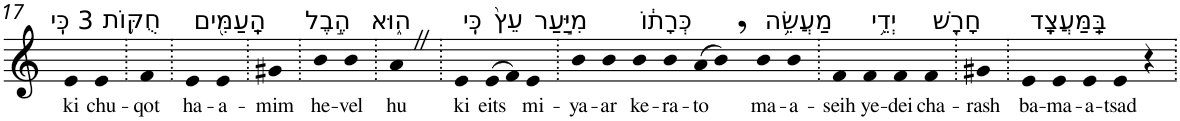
**kern	**text
*part1	*part1
*staff1	*staff1
*I"Piano	*
*I'Pno	*
!!LO:PB:g=z
*clefG2	*
*k[]	*
=17	=17
!LO:TX:a:t=3 כִּֽי	!
!	!LO:LY:b
4e	ki
!LO:TX:a:t=חֻקּ֥וֹת	!
!	!LO:LY:b
4e	chu-
=18.	=18.
!	!LO:LY:b
4f	-qot
=19.	=19.
!LO:TX:a:t=הָֽעַמִּ֖ים	!
!	!LO:LY:b
4e	ha-
!	!LO:LY:b
4e	-a-
=20.	=20.
!	!LO:LY:b
4g#X	-mim
=21.	=21.
!LO:TX:a:t=הֶ֣בֶל	!
!	!LO:LY:b
4b	he-
!	!LO:LY:b
4b	-vel
=22.	=22.
!LO:TX:a:t=ה֑וּא	!
!	!LO:LY:b
4aZ	hu
=23.	=23.
!LO:TX:a:t=כִּֽי	!
!	!LO:LY:b
4e	ki
!LO:TX:a:t=עֵץ֙	!
!	!LO:LY:b
(>8e	eits
8f)	.
!LO:TX:a:t=מִיַּ֣עַר	!
!	!LO:LY:b
4e	mi-
=24.	=24.
!	!LO:LY:b
4b	-ya-
!	!LO:LY:b
4b	-ar
!LO:TX:a:t=כְּרָת֔וֹ	!
!	!LO:LY:b
4b	ke-
!	!LO:LY:b
4b	-ra-
!	!LO:LY:b
(>8a	-to
8b,)	.
!LO:TX:a:t=מַעֲשֵׂ֥ה	!
!	!LO:LY:b
4b	ma-
!	!LO:LY:b
4b	-a-
=25.	=25.
!	!LO:LY:b
4f	-seih
!LO:TX:a:t=יְדֵ֥י	!
!	!LO:LY:b
4f	ye-
!	!LO:LY:b
4f	-dei
!LO:TX:a:t=חָרָ֖שׁ	!
!	!LO:LY:b
4f	cha-
=26.	=26.
!	!LO:LY:b
4g#X	-rash
=27.	=27.
!LO:TX:a:t=בַּֽמַּעֲצָֽד	!
!	!LO:LY:b
4e	ba-
!	!LO:LY:b
4e	-ma-
!	!LO:LY:b
4e	-a-
!	!LO:LY:b
4e	-tsad
4r	.
=.	=.
*-	*-
